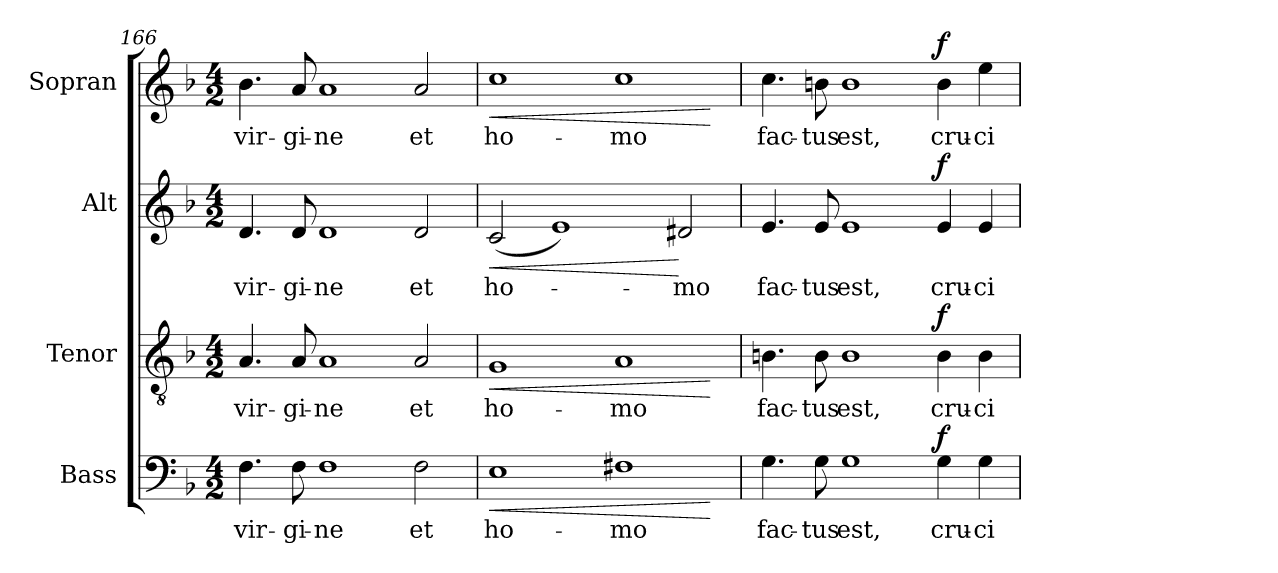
**kern	**text	**dynam	**kern	**text	**dynam	**kern	**text	**dynam	**kern	**text	**dynam
*part4	*part4	*part4	*part3	*part3	*part3	*part2	*part2	*part2	*part1	*part1	*part1
*staff4	*staff4	*staff4	*staff3	*staff3	*staff3	*staff2	*staff2	*staff2	*staff1	*staff1	*staff1
*I"Bass	*	*	*I"Tenor	*	*	*I"Alt	*	*	*I"Sopran	*	*
*I'B.	*	*	*I'T.	*	*	*I'A.	*	*	*I'S.	*	*
*clefF4	*	*	*clefGv2	*	*	*clefG2	*	*	*clefG2	*	*
*k[b-]	*	*	*k[b-]	*	*	*k[b-]	*	*	*k[b-]	*	*
*F:	*	*	*F:	*	*	*F:	*	*	*F:	*	*
*M4/2	*	*	*M4/2	*	*	*M4/2	*	*	*M4/2	*	*
=166	=166	=166	=166	=166	=166	=166	=166	=166	=166	=166	=166
!	!LO:LY:b	!	!	!LO:LY:b	!	!	!LO:LY:b	!	!	!LO:LY:b	!
4.F\	vir-	.	4.A/	vir-	.	4.d/	vir-	.	4.b-\	vir-	.
!	!LO:LY:b	!	!	!LO:LY:b	!	!	!LO:LY:b	!	!	!LO:LY:b	!
8F\	-gi-	.	8A/	-gi-	.	8d/	-gi-	.	8a/	-gi-	.
!	!LO:LY:b	!	!	!LO:LY:b	!	!	!LO:LY:b	!	!	!LO:LY:b	!
1F	-ne	.	1A	-ne	.	1d	-ne	.	1a	-ne	.
!	!LO:LY:b	!	!	!LO:LY:b	!	!	!LO:LY:b	!	!	!LO:LY:b	!
2F\	et	.	2A/	et	.	2d/	et	.	2a/	et	.
=167	=167	=167	=167	=167	=167	=167	=167	=167	=167	=167	=167
!	!LO:LY:b	!LO:HP:b	!	!LO:LY:b	!LO:HP:b	!	!LO:LY:b	!LO:HP:b	!	!LO:LY:b	!LO:HP:b
1E	ho-	<	1G	ho-	<	(<2c/	ho-	<	1cc	ho-	<
.	.	.	.	.	.	1e)	.	.	.	.	.
!	!LO:LY:b	!	!	!LO:LY:b	!	!	!	!	!	!LO:LY:b	!
1F#X	-mo	.	1A	-mo	.	.	.	.	1cc	-mo	.
!	!	!	!	!	!	!	!LO:LY:b	!	!	!	!
.	.	.	.	.	.	2d#X/	-mo	[	.	.	.
.	.	[	.	.	[	.	.	.	.	.	[
=168	=168	=168	=168	=168	=168	=168	=168	=168	=168	=168	=168
!	!LO:LY:b	!	!	!LO:LY:b	!	!	!LO:LY:b	!	!	!LO:LY:b	!
4.G\	fac-	.	4.Bn\	fac-	.	4.e/	fac-	.	4.cc\	fac-	.
!	!LO:LY:b	!	!	!LO:LY:b	!	!	!LO:LY:b	!	!	!LO:LY:b	!
8G\	-tus	.	8B\	-tus	.	8e/	-tus	.	8bn\	-tus	.
!	!LO:LY:b	!	!	!LO:LY:b	!	!	!LO:LY:b	!	!	!LO:LY:b	!
1G	est,	.	1B	est,	.	1e	est,	.	1b	est,	.
!	!LO:LY:b	!LO:DY:a	!	!LO:LY:b	!LO:DY:a	!	!LO:LY:b	!LO:DY:a	!	!LO:LY:b	!LO:DY:a
4G\	cru-	f	4B\	cru-	f	4e/	cru-	f	4b\	cru-	f
!	!LO:LY:b	!	!	!LO:LY:b	!	!	!LO:LY:b	!	!	!LO:LY:b	!
4G\	-ci-	.	4B\	-ci-	.	4e/	-ci-	.	4ee\	-ci-	.
=	=	=	=	=	=	=	=	=	=	=	=
*-	*-	*-	*-	*-	*-	*-	*-	*-	*-	*-	*-
